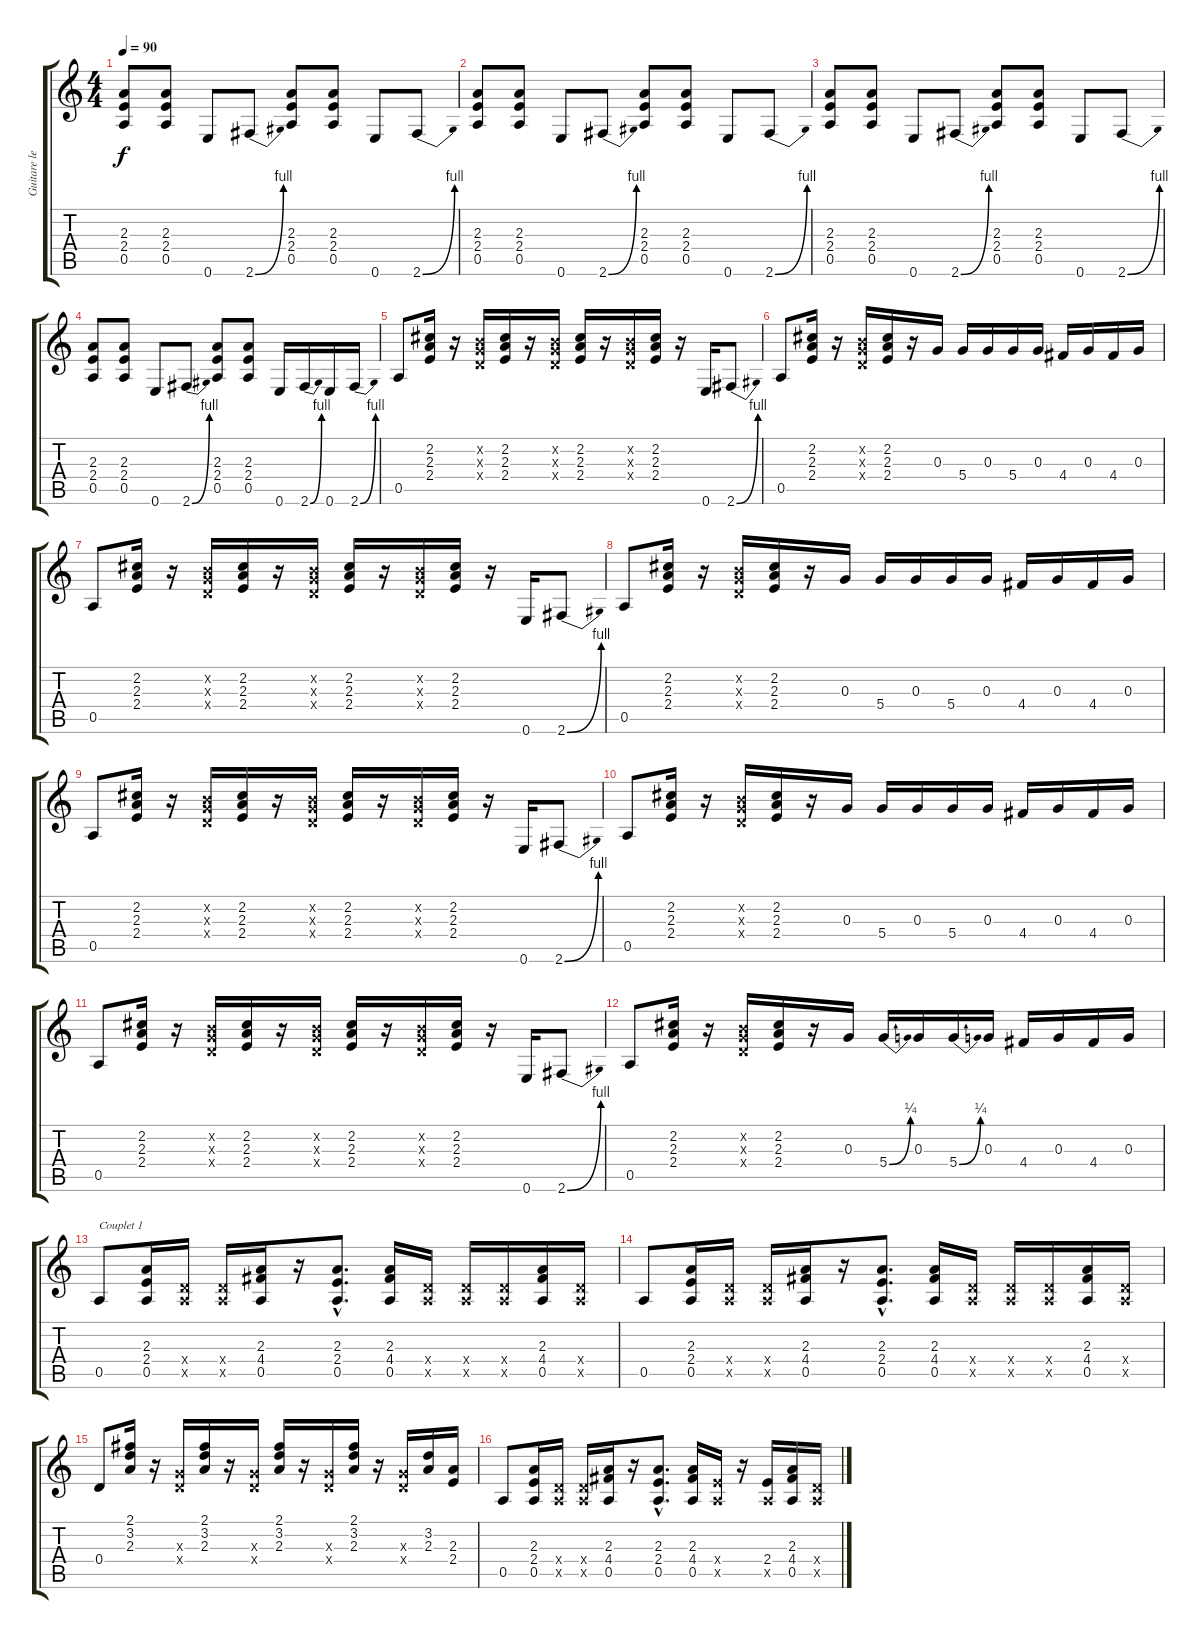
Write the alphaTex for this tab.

\track ("Guitare lead" "Guitare le") {instrument electricguitarmuted}
\staff {score tabs}
\tuning (E4 B3 G3 D3 A2 E2) {hide}
\ts (4 4)
\tempo 90
\clef g2
\ks c
(2.3 2.4 0.5).8{dy f instrument electricguitarmuted} (2.3 2.4 0.5).8 0.6.8 2.6{be (bend 0 0 60 4)}.8 (2.3 2.4 0.5).8 (2.3 2.4 0.5).8 0.6.8 2.6{be (bend 0 0 60 4)}.8 |
(2.3 2.4 0.5).8 (2.3 2.4 0.5).8 0.6.8 2.6{be (bend 0 0 60 4)}.8 (2.3 2.4 0.5).8 (2.3 2.4 0.5).8 0.6.8 2.6{be (bend 0 0 60 4)}.8 |
(2.3 2.4 0.5).8 (2.3 2.4 0.5).8 0.6.8 2.6{be (bend 0 0 60 4)}.8 (2.3 2.4 0.5).8 (2.3 2.4 0.5).8 0.6.8 2.6{be (bend 0 0 60 4)}.8 |
(2.3 2.4 0.5).8 (2.3 2.4 0.5).8 0.6.8 2.6{be (bend 0 0 60 4)}.8 (2.3 2.4 0.5).8 (2.3 2.4 0.5).8 0.6.16 2.6{be (bend 0 0 60 4)}.16 0.6.16 2.6{be (bend 0 0 60 4)}.16 |
0.5.8 (2.2 2.3 2.4).16 r.16 (0.2{x} 0.3{x} 0.4{x}).16 (2.2 2.3 2.4).16 r.16 (0.2{x} 0.3{x} 0.4{x}).16 (2.2 2.3 2.4).16 r.16 (0.2{x} 0.3{x} 0.4{x}).16 (2.2 2.3 2.4).16 r.16 0.6.16 2.6{be (bend 0 0 60 4)}.8 |
0.5.8 (2.2 2.3 2.4).16 r.16 (0.2{x} 0.3{x} 0.4{x}).16 (2.2 2.3 2.4).16 r.16 0.3.16 5.4.16 0.3.16 5.4.16 0.3.16 4.4.16 0.3.16 4.4.16 0.3.16 |
0.5.8 (2.2 2.3 2.4).16 r.16 (0.2{x} 0.3{x} 0.4{x}).16 (2.2 2.3 2.4).16 r.16 (0.2{x} 0.3{x} 0.4{x}).16 (2.2 2.3 2.4).16 r.16 (0.2{x} 0.3{x} 0.4{x}).16 (2.2 2.3 2.4).16 r.16 0.6.16 2.6{be (bend 0 0 60 4)}.8 |
0.5.8 (2.2 2.3 2.4).16 r.16 (0.2{x} 0.3{x} 0.4{x}).16 (2.2 2.3 2.4).16 r.16 0.3.16 5.4.16 0.3.16 5.4.16 0.3.16 4.4.16 0.3.16 4.4.16 0.3.16 |
0.5.8 (2.2 2.3 2.4).16 r.16 (0.2{x} 0.3{x} 0.4{x}).16 (2.2 2.3 2.4).16 r.16 (0.2{x} 0.3{x} 0.4{x}).16 (2.2 2.3 2.4).16 r.16 (0.2{x} 0.3{x} 0.4{x}).16 (2.2 2.3 2.4).16 r.16 0.6.16 2.6{be (bend 0 0 60 4)}.8 |
0.5.8 (2.2 2.3 2.4).16 r.16 (0.2{x} 0.3{x} 0.4{x}).16 (2.2 2.3 2.4).16 r.16 0.3.16 5.4.16 0.3.16 5.4.16 0.3.16 4.4.16 0.3.16 4.4.16 0.3.16 |
0.5.8 (2.2 2.3 2.4).16 r.16 (0.2{x} 0.3{x} 0.4{x}).16 (2.2 2.3 2.4).16 r.16 (0.2{x} 0.3{x} 0.4{x}).16 (2.2 2.3 2.4).16 r.16 (0.2{x} 0.3{x} 0.4{x}).16 (2.2 2.3 2.4).16 r.16 0.6.16 2.6{be (bend 0 0 60 4)}.8 |
0.5.8 (2.2 2.3 2.4).16 r.16 (0.2{x} 0.3{x} 0.4{x}).16 (2.2 2.3 2.4).16 r.16 0.3.16 5.4{be (bend 0 0 60 1)}.16 0.3.16 5.4{be (bend 0 0 60 1)}.16 0.3.16 4.4.16 0.3.16 4.4.16 0.3.16 |
0.5.8{txt "Couplet 1"} (2.3 2.4 0.5).16 (0.4{x} 0.5{x}).16 (0.4{x} 0.5{x}).16 (2.3 4.4 0.5).16 r.16 (2.3{hac} 2.4{hac} 0.5{hac}).8{d} (2.3 4.4 0.5).16 (0.4{x} 0.5{x}).16 (0.4{x} 0.5{x}).16 (0.4{x} 0.5{x}).16 (2.3 4.4 0.5).16 (0.4{x} 0.5{x}).16 |
0.5.8 (2.3 2.4 0.5).16 (0.4{x} 0.5{x}).16 (0.4{x} 0.5{x}).16 (2.3 4.4 0.5).16 r.16 (2.3{hac} 2.4{hac} 0.5{hac}).8{d} (2.3 4.4 0.5).16 (0.4{x} 0.5{x}).16 (0.4{x} 0.5{x}).16 (0.4{x} 0.5{x}).16 (2.3 4.4 0.5).16 (0.4{x} 0.5{x}).16 |
0.4.8 (2.1 3.2 2.3).16 r.16 (0.3{x} 0.4{x}).16 (2.1 3.2 2.3).16 r.16 (0.3{x} 0.4{x}).16 (2.1 3.2 2.3).16 r.16 (0.3{x} 0.4{x}).16 (2.1 3.2 2.3).16 r.16 (0.3{x} 0.4{x}).16 (3.2 2.3).16 (2.3 2.4).16 |
0.5.8 (2.3 2.4 0.5).16 (0.4{x} 0.5{x}).16 (0.4{x} 0.5{x}).16 (2.3 4.4 0.5).16 r.16 (2.3{hac} 2.4{hac} 0.5{hac}).8{d} (2.3 4.4 0.5).16 (2.4{x} 0.5{x}).16 r.16 (2.4 0.5{x}).16 (2.3 4.4 0.5).16 (0.4{x} 0.5{x}).16
